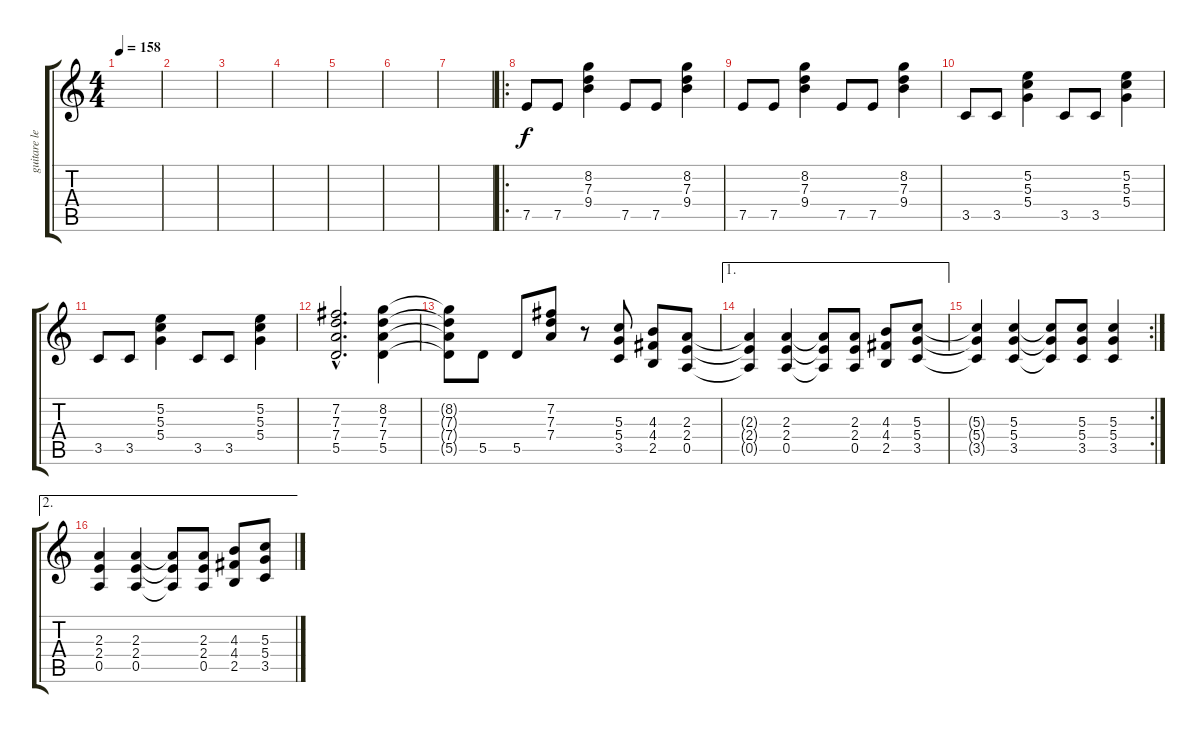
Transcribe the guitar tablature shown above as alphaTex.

\track ("guitare lead" "guitare le") {instrument overdrivenguitar}
\staff {score tabs}
\tuning (E4 B3 G3 D3 A2 E2) {hide}
\ts (4 4)
\tempo 158
\clef g2
\ks c
|
|
|
|
|
|
|
\ro
7.5.8 7.5.8 (8.2 7.3 9.4).4 7.5.8 7.5.8 (8.2 7.3 9.4).4 |
7.5.8 7.5.8 (8.2 7.3 9.4).4 7.5.8 7.5.8 (8.2 7.3 9.4).4 |
3.5.8 3.5.8 (5.2 5.3 5.4).4 3.5.8 3.5.8 (5.2 5.3 5.4).4 |
3.5.8 3.5.8 (5.2 5.3 5.4).4 3.5.8 3.5.8 (5.2 5.3 5.4).4 |
(7.2{hac} 7.3{hac} 7.4{hac} 5.5{hac}).2{d} (8.2 7.3 7.4 5.5).4 |
(8.2{t} 7.3{t} 7.4{t} 5.5{t}).8 5.5.8 5.5.8 (7.2 7.3 7.4).8 r.8 (5.3 5.4 3.5).8 (4.3 4.4 2.5).8 (2.3 2.4 0.5).8 |
\ae 1
(2.3{t} 2.4{t} 0.5{t}).4 (2.3 2.4 0.5).4 (2.3{t} 2.4{t} 0.5{t}).8 (2.3 2.4 0.5).8 (4.3 4.4 2.5).8 (5.3 5.4 3.5).8 |
\rc 2
(5.3{t} 5.4{t} 3.5{t}).4 (5.3 5.4 3.5).4 (5.3{t} 5.4{t} 3.5{t}).8 (5.3 5.4 3.5).8 (5.3 5.4 3.5).4 |
\ae 2
(2.3 2.4 0.5).4 (2.3 2.4 0.5).4 (2.3{t} 2.4{t} 0.5{t}).8 (2.3 2.4 0.5).8 (4.3 4.4 2.5).8 (5.3 5.4 3.5).8
